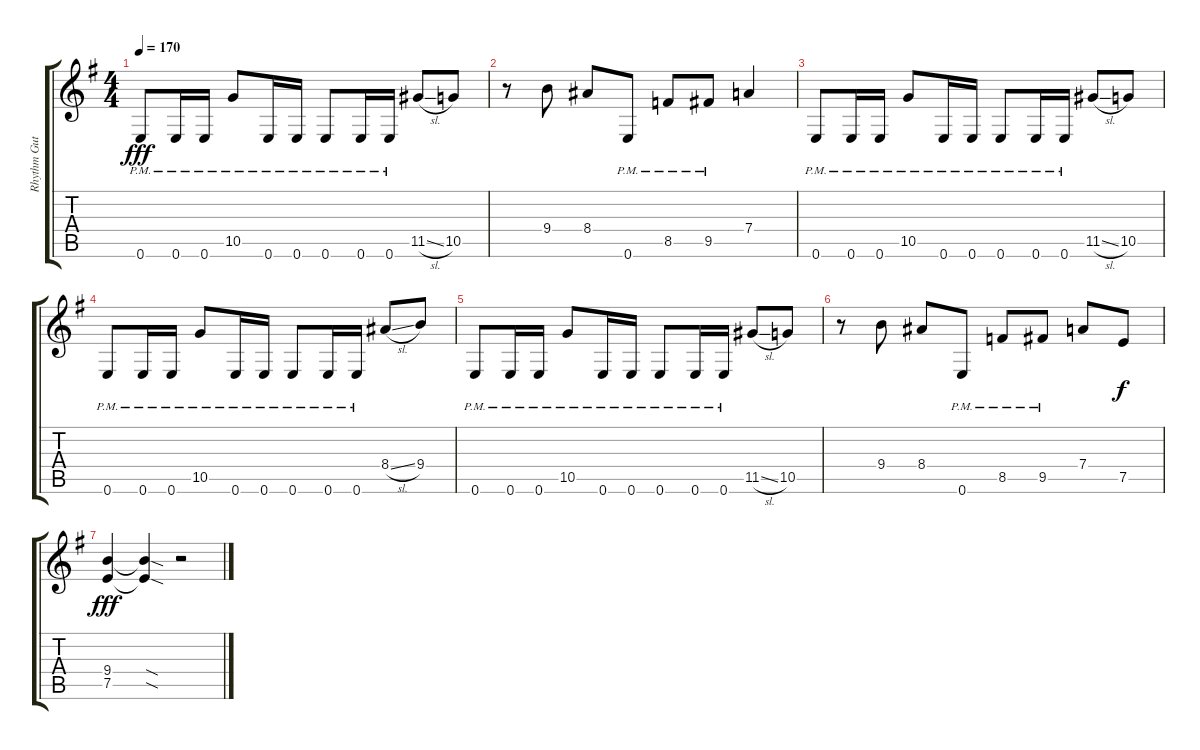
\track ("Rhythm Gutiar" "Rhythm Gut") {instrument distortionguitar}
\staff {score tabs}
\tuning (E4 B3 G3 D3 A2 E2) {hide}
\ts (4 4)
\tempo 170
\clef g2
\ks g
0.6{pm}.8{dy fff} 0.6{pm}.16 0.6{pm}.16 10.5{pm}.8 0.6{pm}.16 0.6{pm}.16 0.6{pm}.8 0.6{pm}.16 0.6{pm}.16 11.5{sl}.8 10.5.8 |
r.8 9.4.8 8.4.8 0.6{pm}.8 8.5{pm}.8 9.5{pm}.8 7.4.4 |
0.6{pm}.8 0.6{pm}.16 0.6{pm}.16 10.5{pm}.8 0.6{pm}.16 0.6{pm}.16 0.6{pm}.8 0.6{pm}.16 0.6{pm}.16 11.5{sl}.8 10.5.8 |
0.6{pm}.8 0.6{pm}.16 0.6{pm}.16 10.5{pm}.8 0.6{pm}.16 0.6{pm}.16 0.6{pm}.8 0.6{pm}.16 0.6{pm}.16 8.4{sl}.8 9.4.8 |
0.6{pm}.8 0.6{pm}.16 0.6{pm}.16 10.5{pm}.8 0.6{pm}.16 0.6{pm}.16 0.6{pm}.8 0.6{pm}.16 0.6{pm}.16 11.5{sl}.8 10.5.8 |
r.8 9.4.8 8.4.8 0.6{pm}.8 8.5{pm}.8 9.5{pm}.8 7.4.8 7.5.8{dy f} |
(9.4 7.5).4{dy fff} (9.4{sod t} 7.5{sod t}).4 r.2
